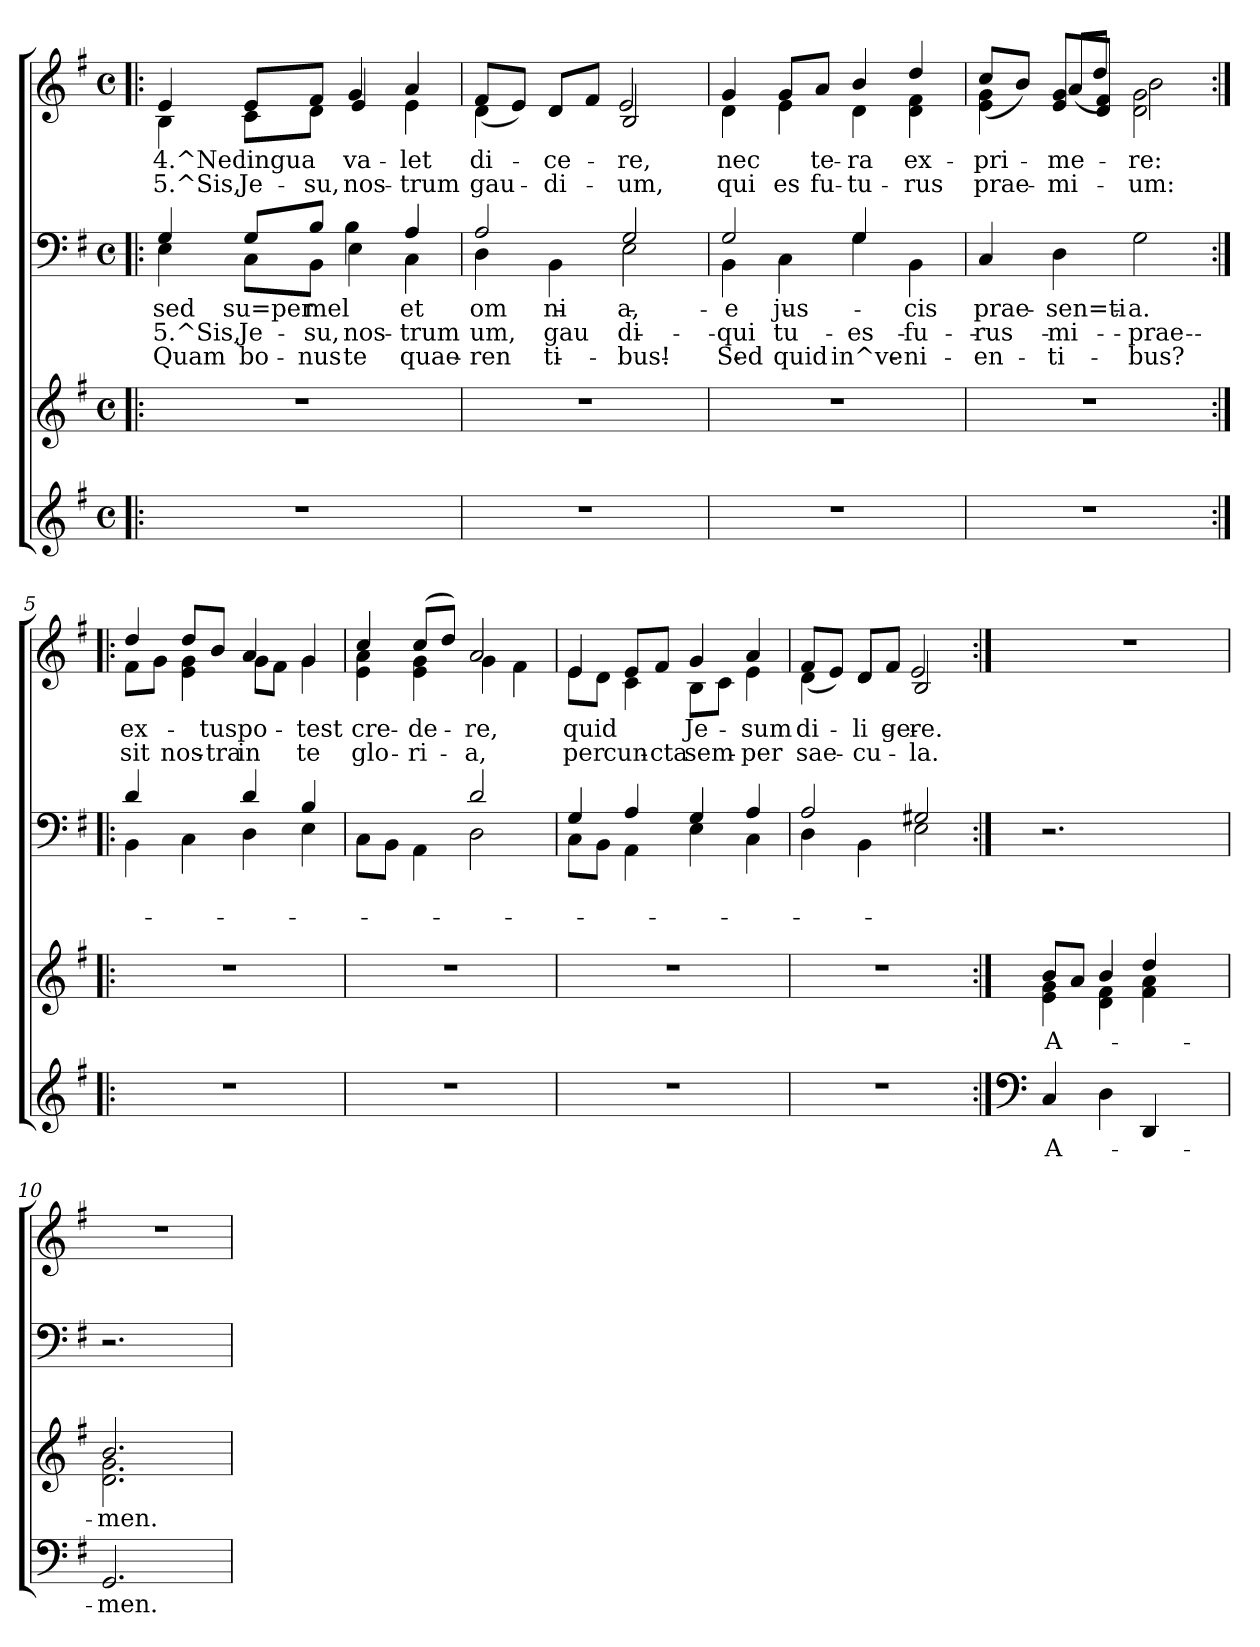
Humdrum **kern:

**kern	**text	**kern	**text	**kern	**text	**text	**text	**kern	**text	**text
*part3	*part3	*part2	*part2	*part1	*part1	*part1	*part1	*part1	*part1	*part1
*staff4	*staff4	*staff3	*staff3	*staff2	*staff2	*staff2	*staff2	*staff1	*staff1	*staff1
*clefG2	*	*clefG2	*	*clefF4	*	*	*	*clefG2	*	*
*k[f#]	*	*k[f#]	*	*k[f#]	*	*	*	*k[f#]	*	*
*G:	*	*G:	*	*G:	*	*	*	*G:	*	*
*M4/4	*	*M4/4	*	*M4/4	*	*	*	*M4/4	*	*
*met(c)	*	*met(c)	*	*met(c)	*	*	*	*met(c)	*	*
=1!|:	=1!|:	=1!|:	=1!|:	=1!|:	=1!|:	=1!|:	=1!|:	=1!|:	=1!|:	=1!|:
*	*	*	*	*^	*	*	*	*	*	*
!	!	!	!	!	!	!LO:LY:b:rj	!LO:LY:b:rj	!LO:LY:b:rj	!	!LO:LY:b:rj	!LO:LY:b:rj
*	*	*	*	*	*^	*	*	*	*^	*	*
*	*	*	*	*	*	*	*	*	*	*	*^	*	*
1r	.	1r	.	4G/	4E\	4ryy	sed	5.^Sis,	Quam	4B\	4e/	4ryy	4.^Nec	5.^Sis,
!	!	!	!	!	!	!	!LO:LY:b:rj	!LO:LY:b:rj	!LO:LY:b:rj	!	!	!	!LO:LY:b:rj	!LO:LY:b:rj
.	.	.	.	8C\L	2.ryy	8G/L	su=per	Je-	bo-	8e/L	2.ryy	8c\L	lingua	Je-
!	!	!	!	!	!	!	!LO:LY:b:rj	!LO:LY:b:rj	!LO:LY:b:rj	!	!	!	!	!LO:LY:b:rj
.	.	.	.	8BB\J	.	8B/J	mel	-su,	-nus	8f#/J	.	8d\J	.	-su,
!	!	!	!	!	!	!	!	!LO:LY:b:rj	!LO:LY:b:rj	!	!	!	!LO:LY:b:rj	!LO:LY:b:rj
.	.	.	.	4E\	.	4B\	.	nos-	te	4g/	.	4e/	va-	nos-
!	!	!	!	!	!	!	!LO:LY:b:rj	!LO:LY:b:rj	!LO:LY:b:rj	!	!	!	!LO:LY:b:rj	!LO:LY:b:rj
.	.	.	.	4A/	.	4C\	et	-trum	quae-	4a/	.	4e\	-let	-trum
=2	=2	=2	=2	=2	=2	=2	=2	=2	=2	=2	=2	=2	=2	=2
!	!	!	!	!	!	!	!LO:LY:b:rj	!LO:LY:b:rj	!LO:LY:b:rj	!	!	!	!LO:LY:b:rj	!LO:LY:b:rj
*	*	*	*	*	*v	*v	*	*	*	*	*	*	*	*
*	*	*	*	*	*	*	*	*	*	*v	*v	*	*
1r	.	1r	.	2A/	4D\	om-	-um,	ren-	4d\	(>8f#/L	di-	gau-
.	.	.	.	.	.	.	.	.	.	8e/J)	.	.
!	!	!	!	!	!	!LO:LY:b:rj	!LO:LY:b:rj	!LO:LY:b:rj	!	!	!LO:LY:b:rj	!LO:LY:b:rj
.	.	.	.	.	4BB\	-ni-	gau-	-ti-	4d/	8d/L	-ce-	-di-
.	.	.	.	.	.	.	.	.	.	8f#/J	.	.
!	!	!	!	!	!	!LO:LY:b:rj	!LO:LY:b:rj	!LO:LY:b:rj	!	!	!LO:LY:b:rj	!LO:LY:b:rj
.	.	.	.	2E\	2G/	-a,	-di-	-bus!	2B/	2e/	re,	um,
=3	=3	=3	=3	=3	=3	=3	=3	=3	=3	=3	=3	=3
!	!	!	!	!	!	!LO:LY:b:rj	!LO:LY:b:rj	!LO:LY:b:rj	!	!	!LO:LY:b:rj	!LO:LY:b:rj
1r	.	1r	.	2G/	4BB\	e-	-qui	-Sed	4g/	4d\	-nec	-qui
!	!	!	!	!	!	!LO:LY:b:rj	!LO:LY:b:rj	!LO:LY:b:rj	!	!	!LO:LY:b:rj	!LO:LY:b:rj
.	.	.	.	.	4C\	-jus	tu-	quid	8g/L	4e\	.	-es
!	!	!	!	!	!	!	!	!	!	!	!LO:LY:b:rj	!LO:LY:b:rj
.	.	.	.	.	.	.	.	.	8a/J	.	-te-	fu-
!	!	!	!	!	!	!LO:LY:b:rj	!LO:LY:b:rj	!LO:LY:b:rj	!	!	!LO:LY:b:rj	!LO:LY:b:rj
.	.	.	.	4G\	4G/	.	es	-in^ve-	4b/	4d\	ra	tu-
!	!	!	!	!	!	!LO:LY:b:rj	!LO:LY:b:rj	!LO:LY:b:rj	!	!	!LO:LY:b:rj	!LO:LY:b:rj
.	.	.	.	4BB\	4ryy	-cis	fu-	-ni-	4d\ 4f#\	4dd/	ex-	-rus
=4	=4	=4	=4	=4	=4	=4	=4	=4	=4	=4	=4	=4
!	!	!	!	!	!	!LO:LY:b:rj	!LO:LY:b:rj	!LO:LY:b:rj	!	!	!LO:LY:b:rj	!LO:LY:b:rj
*	*	*	*	*v	*v	*	*	*	*	*	*	*
1r	.	1r	.	4C/	prae-	rus	en-	4e\ 4g\	(>8cc/L	-pri-	-prae-
.	.	.	.	.	.	.	.	.	8b/J)	.	.
!	!	!	!	!	!LO:LY:b:rj	!LO:LY:b:rj	!LO:LY:b:rj	!	!	!LO:LY:b:rj	!LO:LY:b:rj
.	.	.	.	4D\	-sen=ti-	mi-	-ti-	8e/ 8g/L	(>8a/L	me-	-mi-
.	.	.	.	.	.	.	.	8d/ 8f#/J	8dd/J)	.	.
!	!	!	!	!	!LO:LY:b:rj	!LO:LY:b:rj	!LO:LY:b:rj	!	!	!LO:LY:b:rj	!LO:LY:b:rj
.	.	.	.	2G\	-a.	-prae-	-bus?	2d\ 2g\	2b\	-re:	-um:
!!LO:PB:g=z	!!
=5:|!|:	=5:|!|:	=5:|!|:	=5:|!|:	=5:|!|:	=5:|!|:	=5:|!|:	=5:|!|:	=5:|!|:	=5:|!|:	=5:|!|:	=5:|!|:
*	*	*	*	*^	*	*	*	*	*	*	*
!	!	!	!	!	!	!	!	!	!	!	!LO:LY:b:rj	!LO:LY:b:rj
1r	.	1r	.	4BB\	4d/	.	.	.	4dd/	8f#\L	ex-	sit
.	.	.	.	.	.	.	.	.	.	8g\J	.	.
!	!	!	!	!	!	!	!	!	!	!	!LO:LY:b:rj	!LO:LY:b:rj
.	.	.	.	4C\	4ryy	.	.	.	8dd/L	4e\ 4g\	.	-nos-
!	!	!	!	!	!	!	!	!	!	!	!LO:LY:b:rj	!LO:LY:b:rj
.	.	.	.	.	.	.	.	.	8b/J	.	-tus	-tra
!	!	!	!	!	!	!	!	!	!	!	!LO:LY:b:rj	!LO:LY:b:rj
.	.	.	.	4d/	4D\	.	.	.	4a/	8g\L	-po-	in
.	.	.	.	.	.	.	.	.	.	8f#\J	.	.
!	!	!	!	!	!	!	!	!	!	!	!LO:LY:b:rj	!LO:LY:b:rj
.	.	.	.	4B/	4E\	.	.	.	4g/	4g\	-test	te
=6	=6	=6	=6	=6	=6	=6	=6	=6	=6	=6	=6	=6
!	!	!	!	!	!	!	!	!	!	!	!LO:LY:b:rj	!LO:LY:b:rj
1r	.	1r	.	8C\L	2ryy	.	.	.	4e\ 4a\	4cc/	-cre-	-glo-
.	.	.	.	8BB\J	.	.	.	.	.	.	.	.
!	!	!	!	!	!	!	!	!	!	!	!LO:LY:b:rj	!LO:LY:b:rj
.	.	.	.	4AA\	.	.	.	.	(>8cc/L	4e\ 4g\	de-	ri-
.	.	.	.	.	.	.	.	.	8dd/J)	.	.	.
!	!	!	!	!	!	!	!	!	!	!	!LO:LY:b:rj	!LO:LY:b:rj
.	.	.	.	2d/	2D\	.	.	.	2a/	4g\	-re,	-a,
.	.	.	.	.	.	.	.	.	.	4f#\	.	.
=7	=7	=7	=7	=7	=7	=7	=7	=7	=7	=7	=7	=7
!	!	!	!	!	!	!	!	!	!	!	!LO:LY:b:rj	!LO:LY:b:rj
1r	.	1r	.	4G/	8C\L	.	.	.	4e/	8e\L	quid	per
.	.	.	.	.	8BB\J	.	.	.	.	8d\J	.	.
!	!	!	!	!	!	!	!	!	!	!	!LO:LY:b:rj	!LO:LY:b:rj
.	.	.	.	4A/	4AA\	.	.	.	8e/L	4c\	.	cun-
!	!	!	!	!	!	!	!	!	!	!	!	!LO:LY:b:rj
.	.	.	.	.	.	.	.	.	8f#/J	.	.	-cta
!	!	!	!	!	!	!	!	!	!	!	!LO:LY:b:rj	!LO:LY:b:rj
.	.	.	.	4G/	4E\	.	.	.	4g/	8B\L	Je-	sem-
.	.	.	.	.	.	.	.	.	.	8c\J	.	.
!	!	!	!	!	!	!	!	!	!	!	!LO:LY:b:rj	!LO:LY:b:rj
.	.	.	.	4A/	4C\	.	.	.	4a/	4e\	-sum	-per
=8	=8	=8	=8	=8	=8	=8	=8	=8	=8	=8	=8	=8
!	!	!	!	!	!	!	!	!	!	!	!LO:LY:b:rj	!LO:LY:b:rj
1r	.	1r	.	2A/	4D\	.	.	.	4d\	(>8f#/L	di-	sae-
.	.	.	.	.	.	.	.	.	.	8e/J)	.	.
!	!	!	!	!	!	!	!	!	!	!	!LO:LY:b:rj	!LO:LY:b:rj
.	.	.	.	.	4BB\	.	.	.	4d/	8d/L	-li-	-cu-
!	!	!	!	!	!	!	!	!	!	!	!LO:LY:b:rj	!
.	.	.	.	.	.	.	.	.	.	8f#/J	-ge-	.
!	!	!	!	!	!	!	!	!	!	!	!LO:LY:b:rj	!LO:LY:b:rj
.	.	.	.	2E\	2G#X/	.	.	.	2B/	2e/	re.	la.
*	*	*	*	*v	*v	*	*	*	*	*	*	*
*	*	*	*	*	*	*	*	*v	*v	*	*
!!LO:PB:g=z
=9:|!	=9:|!	=9:|!	=9:|!	=9:|!	=9:|!	=9:|!	=9:|!	=9:|!	=9:|!	=9:|!
*clefF4	*	*	*	*	*	*	*	*	*	*
*	*	*	*	*^	*	*	*	*^	*	*
!	!LO:LY:a	!	!LO:LY:b	!	!	!	!	!	!	!	!	!
*	*	*	*	*v	*v	*	*	*	*	*	*	*
*	*	*^	*	*	*	*	*	*v	*v	*	*
4C/	A-	4e\ 4g\	8b/L	A-	2.r	.	.	.	1r	.	.
.	.	.	8a/J	.	.	.	.	.	.	.	.
4D\	.	4b/	4d\ 4f#\	.	.	.	.	.	.	.	.
4DD/	.	(4dd/	4f#\ 4a\	.	.	.	.	.	.	.	.
4ryy	.	4ryy	4ryy	.	4ryy	.	.	.	.	.	.
=10	=10	=10	=10	=10	=10	=10	=10	=10	=10	=10	=10
!	!LO:LY:a	!	!	!LO:LY:b	!	!	!	!	!	!	!
2.GG/	-men.	2.b/	2.d\ 2.g\	-men.	2.r	.	.	.	1r	.	.
4ryy	.	4ryy	4ryy	.	4ryy	.	.	.	.	.	.
*	*	*v	*v	*	*	*	*	*	*	*	*
=	=	=	=	=	=	=	=	=	=	=
*-	*-	*-	*-	*-	*-	*-	*-	*-	*-	*-
